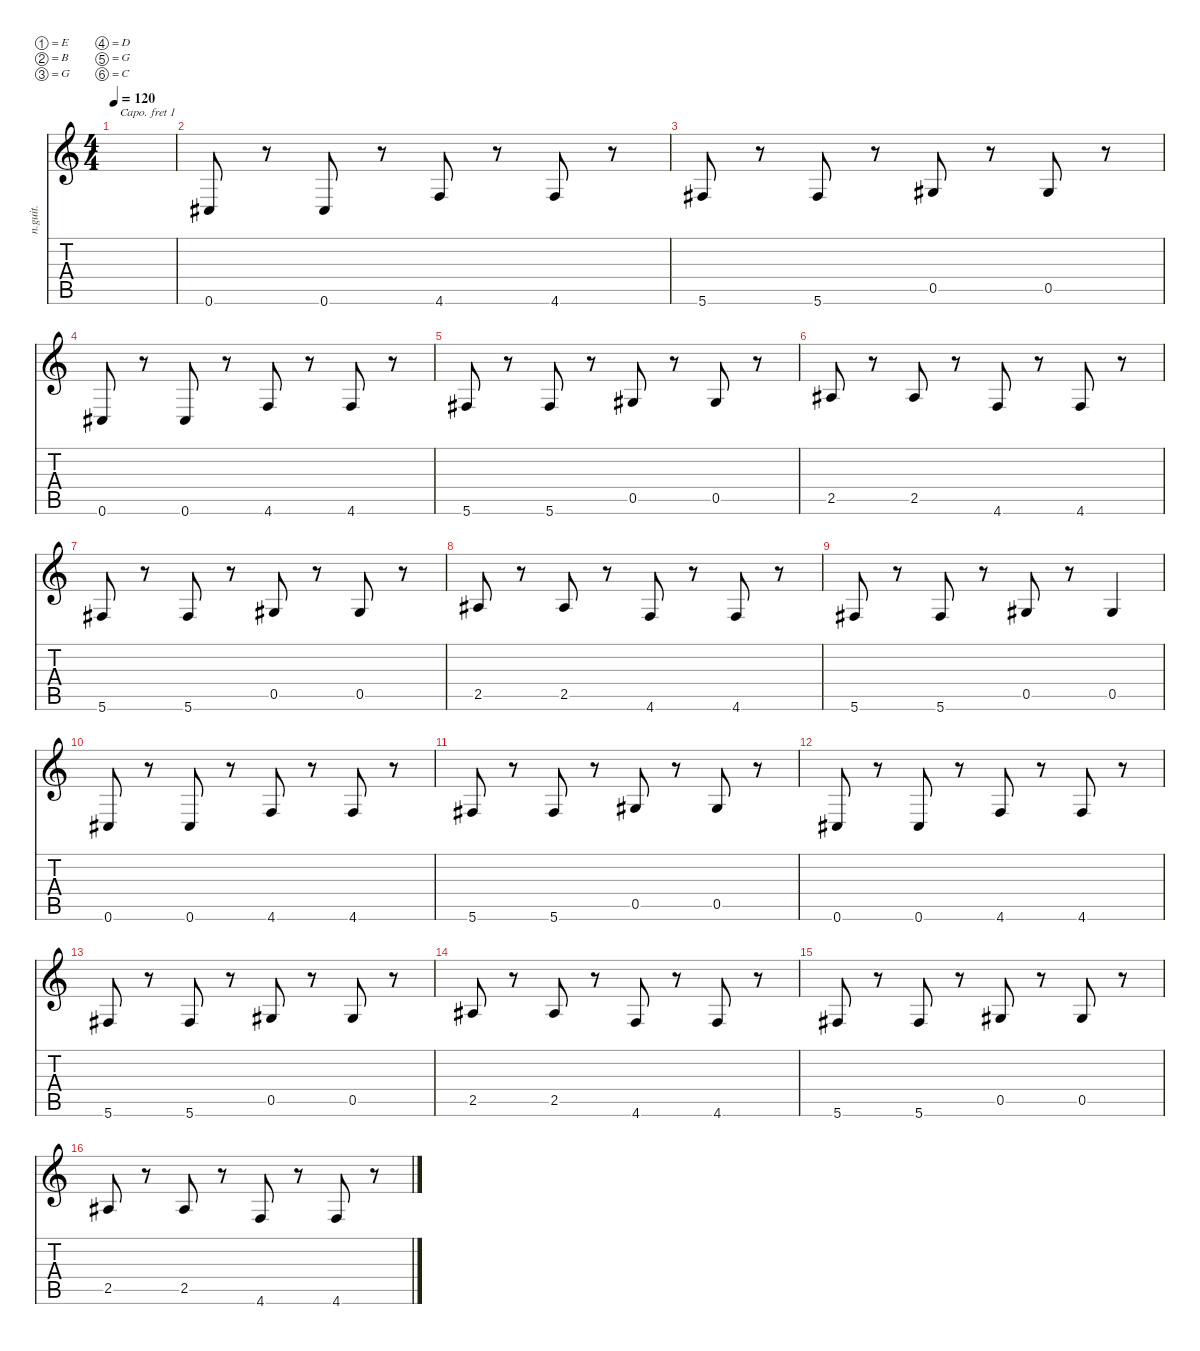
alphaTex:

\defaultSystemsLayout 4
\hideDynamics
\bracketExtendMode nobrackets
\otherSystemsTrackNameOrientation horizontal
\track ("Guitar 3 (bass)" "n.guit.") {defaultSystemsLayout 6 mute instrument acousticguitarnylon}
\staff {score tabs}
\capo 1
\tuning (E4 B3 G3 D3 G2 C2)
\ts (4 4)
\tempo 120
\clef g2
\ks c
|
0.6{acc #}.8{beam Up} r.8{beam Up} 0.6{acc #}.8{beam Up} r.8{beam Up} 4.6.8{beam Up} r.8{beam Up} 4.6.8{beam Up} r.8{beam Up} |
5.6{acc #}.8{beam Up} r.8{beam Up} 5.6{acc #}.8{beam Up} r.8{beam Up} 0.5{acc #}.8{beam Up} r.8{beam Up} 0.5{acc #}.8{beam Up} r.8{beam Up} |
0.6{acc #}.8{beam Up} r.8{beam Up} 0.6{acc #}.8{beam Up} r.8{beam Up} 4.6.8{beam Up} r.8{beam Up} 4.6.8{beam Up} r.8{beam Up} |
5.6{acc #}.8{beam Up} r.8{beam Up} 5.6{acc #}.8{beam Up} r.8{beam Up} 0.5{acc #}.8{beam Up} r.8{beam Up} 0.5{acc #}.8{beam Up} r.8{beam Up} |
2.5{acc #}.8{beam Up} r.8{beam Up} 2.5{acc #}.8{beam Up} r.8{beam Up} 4.6.8{beam Up} r.8{beam Up} 4.6.8{beam Up} r.8{beam Up} |
5.6{acc #}.8{beam Up} r.8{beam Up} 5.6{acc #}.8{beam Up} r.8{beam Up} 0.5{acc #}.8{beam Up} r.8{beam Up} 0.5{acc #}.8{beam Up} r.8{beam Up} |
2.5{acc #}.8{beam Up} r.8{beam Up} 2.5{acc #}.8{beam Up} r.8{beam Up} 4.6.8{beam Up} r.8{beam Up} 4.6.8{beam Up} r.8{beam Up} |
5.6{acc #}.8{beam Up} r.8{beam Up} 5.6{acc #}.8{beam Up} r.8{beam Up} 0.5{acc #}.8{beam Up} r.8{beam Up} 0.5{acc #}.4{beam Up} |
0.6{acc #}.8{beam Up} r.8{beam Up} 0.6{acc #}.8{beam Up} r.8{beam Up} 4.6.8{beam Up} r.8{beam Up} 4.6.8{beam Up} r.8{beam Up} |
5.6{acc #}.8{beam Up} r.8{beam Up} 5.6{acc #}.8{beam Up} r.8{beam Up} 0.5{acc #}.8{beam Up} r.8{beam Up} 0.5{acc #}.8{beam Up} r.8{beam Up} |
0.6{acc #}.8{beam Up} r.8{beam Up} 0.6{acc #}.8{beam Up} r.8{beam Up} 4.6.8{beam Up} r.8{beam Up} 4.6.8{beam Up} r.8{beam Up} |
5.6{acc #}.8{beam Up} r.8{beam Up} 5.6{acc #}.8{beam Up} r.8{beam Up} 0.5{acc #}.8{beam Up} r.8{beam Up} 0.5{acc #}.8{beam Up} r.8{beam Up} |
2.5{acc #}.8{beam Up} r.8{beam Up} 2.5{acc #}.8{beam Up} r.8{beam Up} 4.6.8{beam Up} r.8{beam Up} 4.6.8{beam Up} r.8{beam Up} |
5.6{acc #}.8{beam Up} r.8{beam Up} 5.6{acc #}.8{beam Up} r.8{beam Up} 0.5{acc #}.8{beam Up} r.8{beam Up} 0.5{acc #}.8{beam Up} r.8{beam Up} |
2.5{acc #}.8{beam Up} r.8{beam Up} 2.5{acc #}.8{beam Up} r.8{beam Up} 4.6.8{beam Up} r.8{beam Up} 4.6.8{beam Up} r.8{beam Up}
